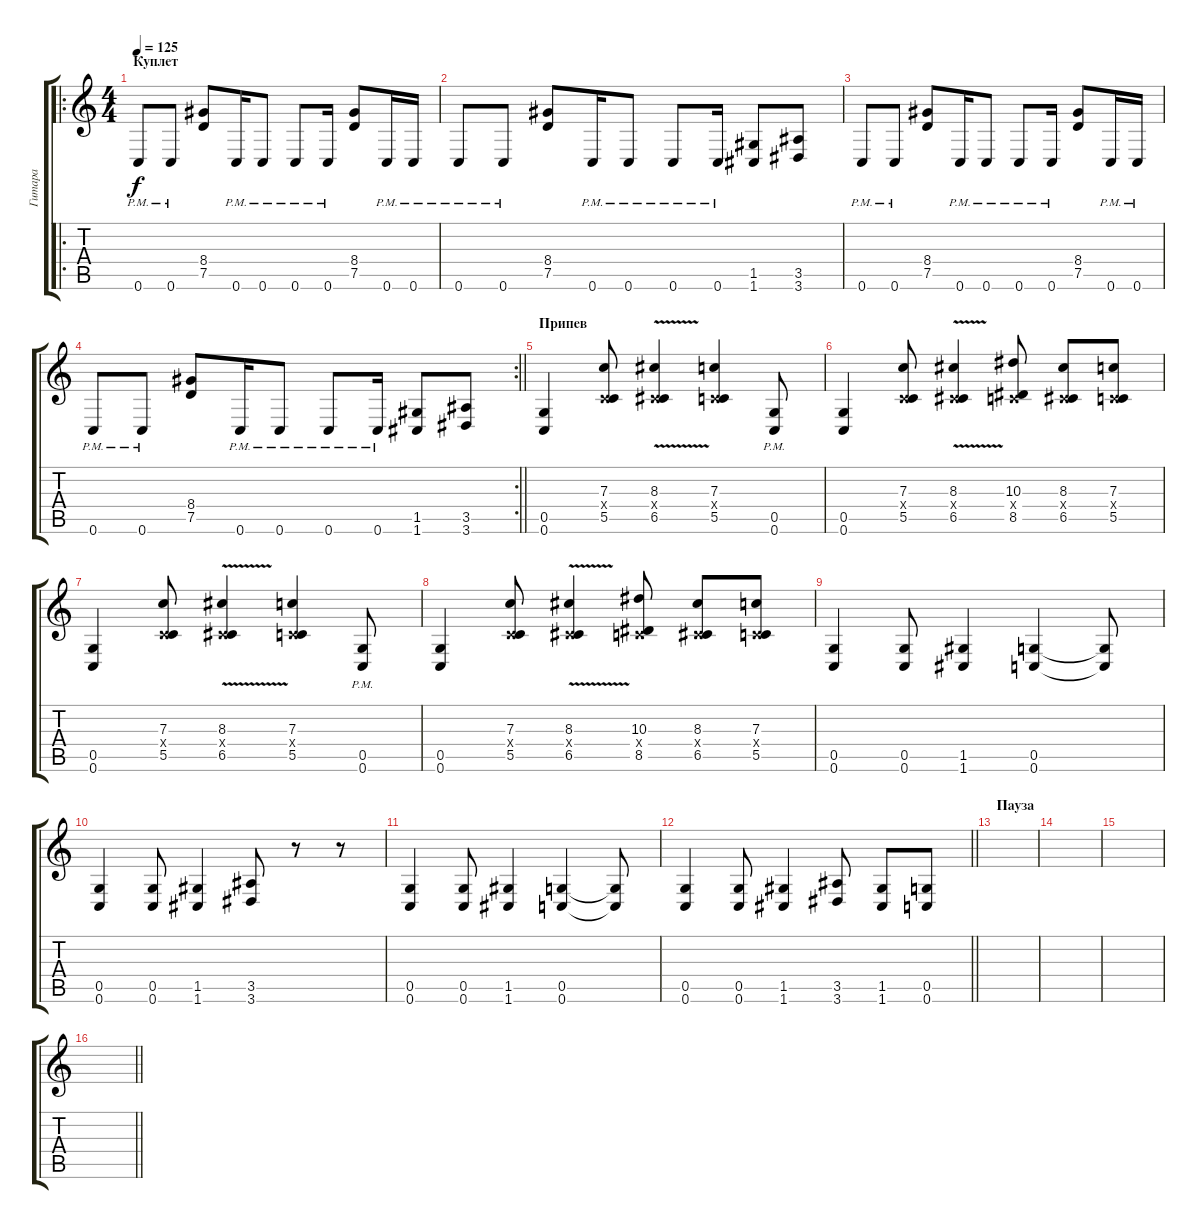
\track ("Гитара" "Гитара") {instrument overdrivenguitar}
\staff {score tabs}
\tuning (D4 A3 F3 C3 G2 C2) {hide}
\ro
\ts (4 4)
\section ("" "Куплет")
\tempo 125
\clef g2
\ks c
0.6{pm}.8{dy f} 0.6{pm}.8 (8.4 7.5).8 0.6{pm}.16 0.6{pm}.8 0.6{pm}.8 0.6{pm}.16 (8.4 7.5).8 0.6{pm}.16 0.6{pm}.16 |
0.6{pm}.8 0.6{pm}.8 (8.4 7.5).8 0.6{pm}.16 0.6{pm}.8 0.6{pm}.8 0.6{pm}.16 (1.5 1.6).8 (3.5 3.6).8 |
0.6{pm}.8 0.6{pm}.8 (8.4 7.5).8 0.6{pm}.16 0.6{pm}.8 0.6{pm}.8 0.6{pm}.16 (8.4 7.5).8 0.6{pm}.16 0.6{pm}.16 |
\rc 2
\barLineRight lightlight
0.6{pm}.8 0.6{pm}.8 (8.4 7.5).8 0.6{pm}.16 0.6{pm}.8 0.6{pm}.8 0.6{pm}.16 (1.5 1.6).8 (3.5 3.6).8 |
\section ("" "Припев")
(0.5 0.6).4 (7.3 0.4{x} 5.5).8 (8.3{v} 0.4{x} 6.5{v}).4 (7.3 0.4{x} 5.5).4 (0.5{pm} 0.6{pm}).8 |
(0.5 0.6).4 (7.3 0.4{x} 5.5).8 (8.3{v} 0.4{x} 6.5{v}).4 (10.3 0.4{x} 8.5).8 (8.3 0.4{x} 6.5).8 (7.3 0.4{x} 5.5).8 |
(0.5 0.6).4 (7.3 0.4{x} 5.5).8 (8.3{v} 0.4{x} 6.5{v}).4 (7.3 0.4{x} 5.5).4 (0.5{pm} 0.6{pm}).8 |
(0.5 0.6).4 (7.3 0.4{x} 5.5).8 (8.3{v} 0.4{x} 6.5{v}).4 (10.3 0.4{x} 8.5).8 (8.3 0.4{x} 6.5).8 (7.3 0.4{x} 5.5).8 |
(0.5 0.6).4 (0.5 0.6).8 (1.5 1.6).4 (0.5 0.6).4 (0.5{t} 0.6{t}).8 |
(0.5 0.6).4 (0.5 0.6).8 (1.5 1.6).4 (3.5 3.6).8 r.8 r.8 |
(0.5 0.6).4 (0.5 0.6).8 (1.5 1.6).4 (0.5 0.6).4 (0.5{t} 0.6{t}).8 |
\barLineRight lightlight
(0.5 0.6).4 (0.5 0.6).8 (1.5 1.6).4 (3.5 3.6).8 (1.5 1.6).8 (0.5 0.6).8 |
\section ("" "Пауза")
|
|
|
\barLineRight lightlight
